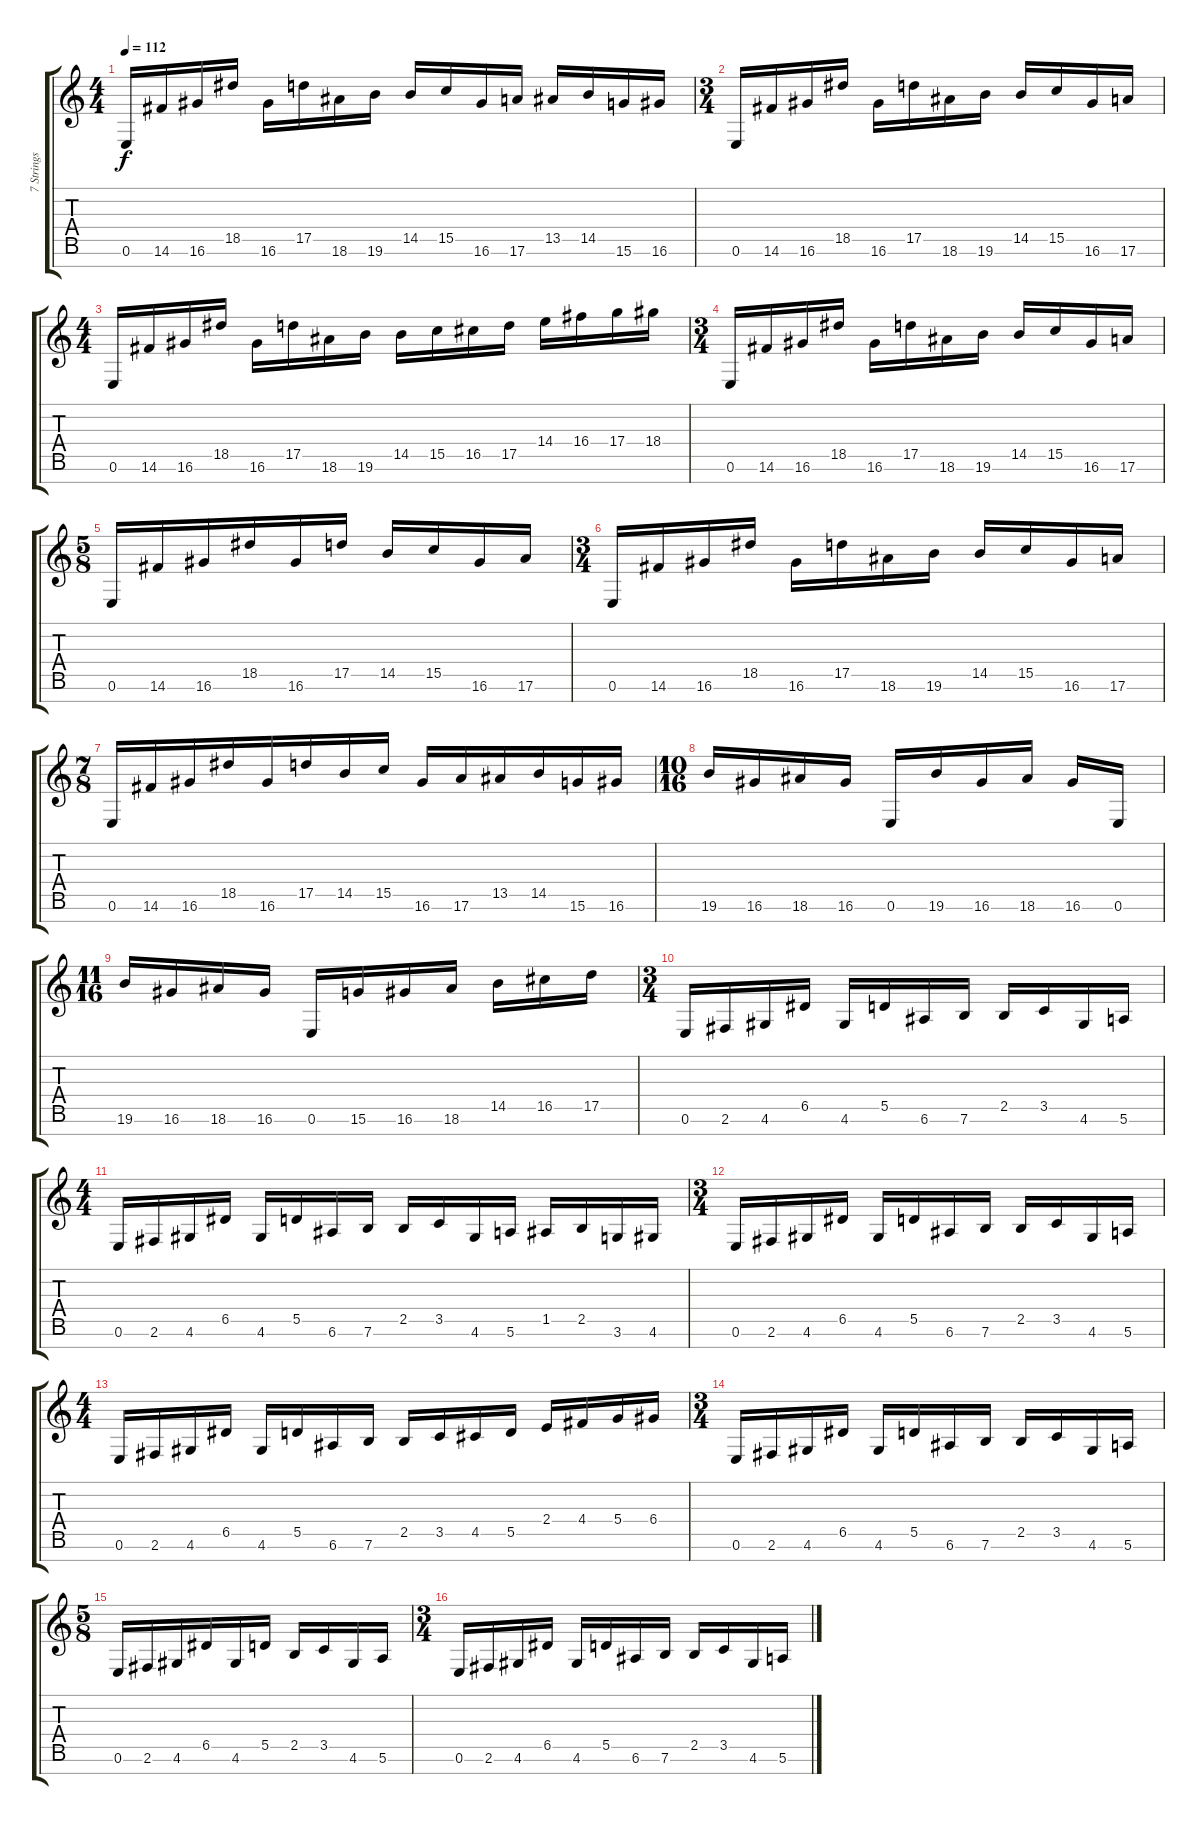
\track ("7 Strings Guitar - John Petrucci" "7 Strings ") {instrument distortionguitar}
\staff {score tabs}
\tuning (E4 B3 G3 D3 A2 E2 B1) {hide}
\ts (4 4)
\tempo 112
\clef g2
\ks c
0.6.16{dy f} 14.6.16 16.6.16 18.5.16 16.6.16 17.5.16 18.6.16 19.6.16 14.5.16 15.5.16 16.6.16 17.6.16 13.5.16 14.5.16 15.6.16 16.6.16 |
\ts (3 4)
0.6.16 14.6.16 16.6.16 18.5.16 16.6.16 17.5.16 18.6.16 19.6.16 14.5.16 15.5.16 16.6.16 17.6.16 |
\ts (4 4)
0.6.16 14.6.16 16.6.16 18.5.16 16.6.16 17.5.16 18.6.16 19.6.16 14.5.16 15.5.16 16.5.16 17.5.16 14.4.16 16.4.16 17.4.16 18.4.16 |
\ts (3 4)
0.6.16 14.6.16 16.6.16 18.5.16 16.6.16 17.5.16 18.6.16 19.6.16 14.5.16 15.5.16 16.6.16 17.6.16 |
\ts (5 8)
0.6.16 14.6.16 16.6.16 18.5.16 16.6.16 17.5.16 14.5.16 15.5.16 16.6.16 17.6.16 |
\ts (3 4)
0.6.16 14.6.16 16.6.16 18.5.16 16.6.16 17.5.16 18.6.16 19.6.16 14.5.16 15.5.16 16.6.16 17.6.16 |
\ts (7 8)
0.6.16 14.6.16 16.6.16 18.5.16 16.6.16 17.5.16 14.5.16 15.5.16 16.6.16 17.6.16 13.5.16 14.5.16 15.6.16 16.6.16 |
\ts (10 16)
19.6.16 16.6.16 18.6.16 16.6.16 0.6.16 19.6.16 16.6.16 18.6.16 16.6.16 0.6.16 |
\ts (11 16)
19.6.16 16.6.16 18.6.16 16.6.16 0.6.16 15.6.16 16.6.16 18.6.16 14.5.16 16.5.16 17.5.16 |
\ts (3 4)
0.6.16 2.6.16 4.6.16 6.5.16 4.6.16 5.5.16 6.6.16 7.6.16 2.5.16 3.5.16 4.6.16 5.6.16 |
\ts (4 4)
0.6.16 2.6.16 4.6.16 6.5.16 4.6.16 5.5.16 6.6.16 7.6.16 2.5.16 3.5.16 4.6.16 5.6.16 1.5.16 2.5.16 3.6.16 4.6.16 |
\ts (3 4)
0.6.16 2.6.16 4.6.16 6.5.16 4.6.16 5.5.16 6.6.16 7.6.16 2.5.16 3.5.16 4.6.16 5.6.16 |
\ts (4 4)
0.6.16 2.6.16 4.6.16 6.5.16 4.6.16 5.5.16 6.6.16 7.6.16 2.5.16 3.5.16 4.5.16 5.5.16 2.4.16 4.4.16 5.4.16 6.4.16 |
\ts (3 4)
0.6.16 2.6.16 4.6.16 6.5.16 4.6.16 5.5.16 6.6.16 7.6.16 2.5.16 3.5.16 4.6.16 5.6.16 |
\ts (5 8)
0.6.16 2.6.16 4.6.16 6.5.16 4.6.16 5.5.16 2.5.16 3.5.16 4.6.16 5.6.16 |
\ts (3 4)
0.6.16 2.6.16 4.6.16 6.5.16 4.6.16 5.5.16 6.6.16 7.6.16 2.5.16 3.5.16 4.6.16 5.6.16
